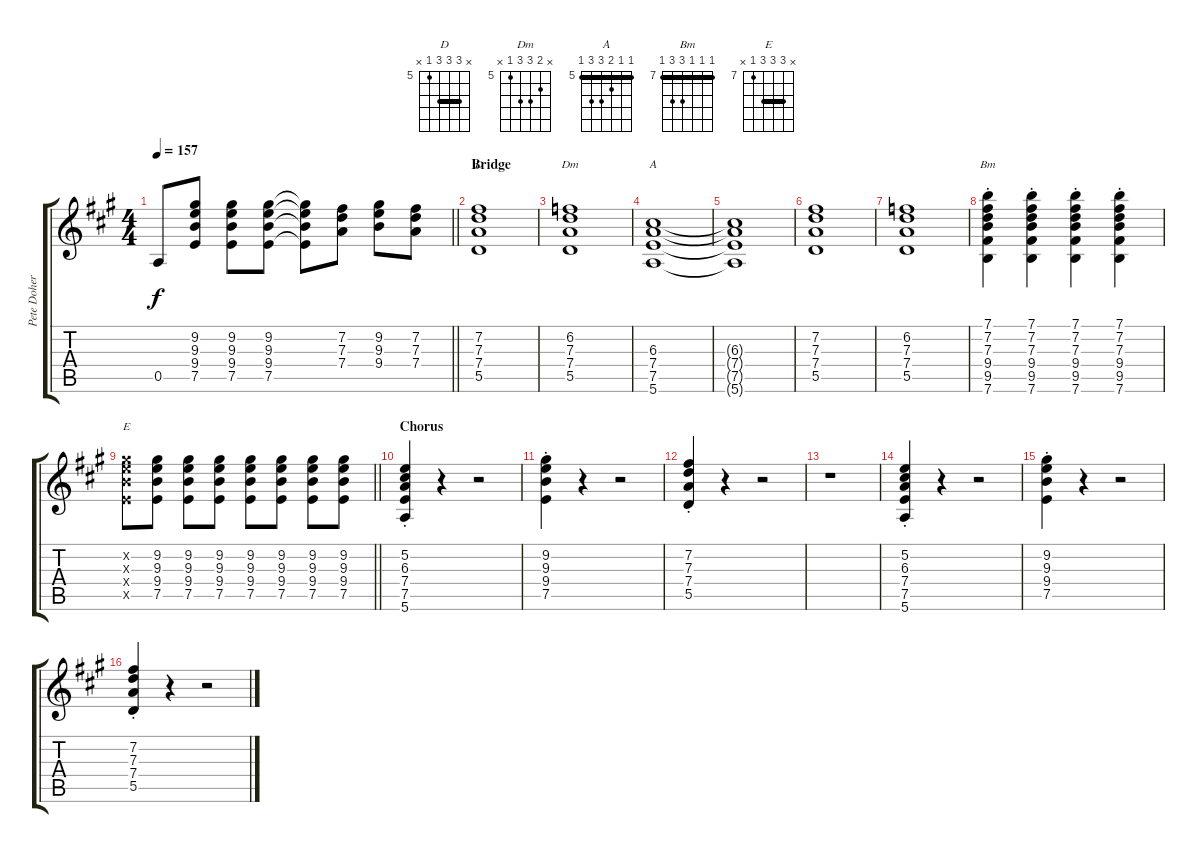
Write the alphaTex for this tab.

\track ("Pete Doherty" "Pete Doher") {instrument distortionguitar}
\staff {score tabs}
\tuning (E4 B3 G3 D3 A2 E2) {hide}
\chord ("D" x 7 7 7 5 x) {firstfret 5 barre 7}
\chord ("Dm" x 6 7 7 5 x) {firstfret 5}
\chord ("A" 5 5 6 7 7 5) {firstfret 5 barre 5}
\chord ("Bm" 7 7 7 9 9 7) {firstfret 7 barre 7}
\chord ("E" x 9 9 9 7 x) {firstfret 7 barre 9}
\ts (4 4)
\tempo 157
\clef g2
\barLineRight lightlight
\ks a
0.5.8{dy f} (9.2 9.3 9.4 7.5).8 (9.2 9.3 9.4 7.5).8 (9.2 9.3 9.4 7.5).8 (9.2{t} 9.3{t} 9.4{t} 7.5{t}).8 (7.2 7.3 7.4).8 (9.2 9.3 9.4).8 (7.2 7.3 7.4).8 |
\section ("" "Bridge")
(7.2 7.3 7.4 5.5).1{ch "D"} |
(6.2 7.3 7.4 5.5).1{ch "Dm"} |
(6.3 7.4 7.5 5.6).1{ch "A"} |
(6.3{t} 7.4{t} 7.5{t} 5.6{t}).1 |
(7.2 7.3 7.4 5.5).1 |
(6.2 7.3 7.4 5.5).1 |
(7.1{st} 7.2{st} 7.3{st} 9.4{st} 9.5{st} 7.6{st}).4{ch "Bm"} (7.1{st} 7.2{st} 7.3{st} 9.4{st} 9.5{st} 7.6{st}).4 (7.1{st} 7.2{st} 7.3{st} 9.4{st} 9.5{st} 7.6{st}).4 (7.1{st} 7.2{st} 7.3{st} 9.4{st} 9.5{st} 7.6{st}).4 |
\barLineRight lightlight
(9.2{x} 9.3{x} 9.4{x} 7.5{x}).8{ch "E"} (9.2 9.3 9.4 7.5).8 (9.2 9.3 9.4 7.5).8 (9.2 9.3 9.4 7.5).8 (9.2 9.3 9.4 7.5).8 (9.2 9.3 9.4 7.5).8 (9.2 9.3 9.4 7.5).8 (9.2 9.3 9.4 7.5).8 |
\section ("" "Chorus")
(5.2{st} 6.3{st} 7.4{st} 7.5{st} 5.6{st}).4 r.4 r.2 |
(9.2{st} 9.3{st} 9.4{st} 7.5{st}).4 r.4 r.2 |
(7.2{st} 7.3{st} 7.4{st} 5.5{st}).4 r.4 r.2 |
r.1 |
(5.2{st} 6.3{st} 7.4{st} 7.5{st} 5.6{st}).4 r.4 r.2 |
(9.2{st} 9.3{st} 9.4{st} 7.5{st}).4 r.4 r.2 |
(7.2{st} 7.3{st} 7.4{st} 5.5{st}).4 r.4 r.2
